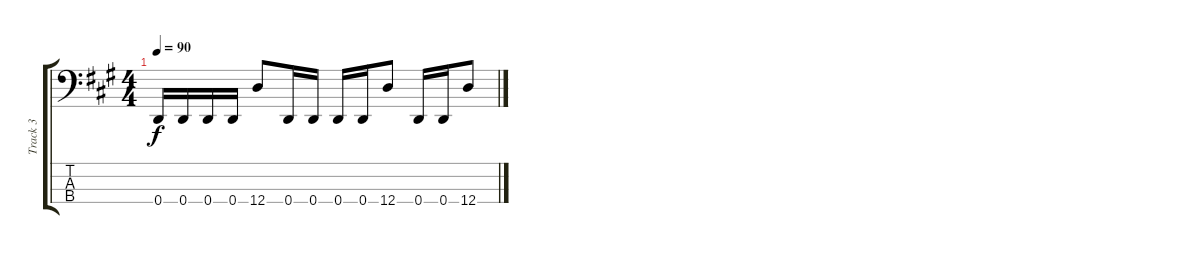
\track ("Track 3" "Track 3") {instrument electricbassfinger}
\staff {score tabs}
\tuning (G2 D2 A1 D1) {hide}
\ts (4 4)
\tempo 90
\clef f4
\ks f#minor
0.4.16{dy f} 0.4.16 0.4.16 0.4.16 12.4.8 0.4.16 0.4.16 0.4.16 0.4.16 12.4.8 0.4.16 0.4.16 12.4.8
